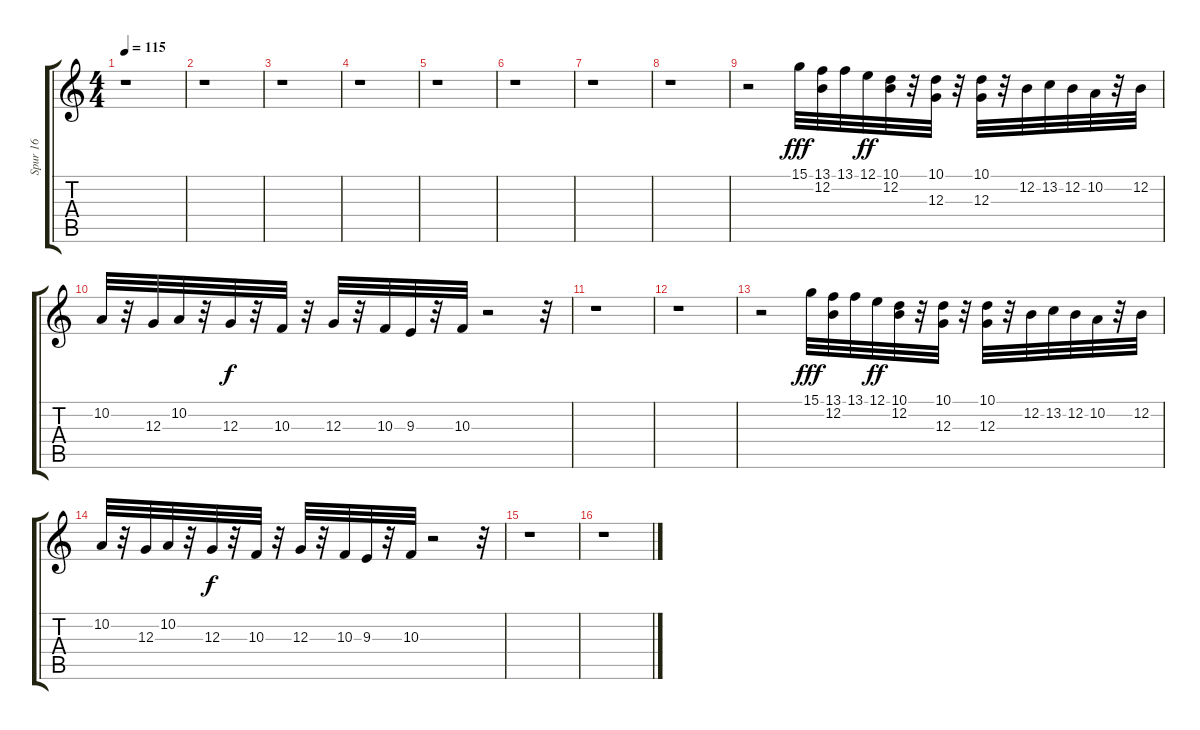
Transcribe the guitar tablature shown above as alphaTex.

\track ("Spur 16" "Spur 16") {instrument kalimba}
\staff {score tabs}
\tuning (E4 B3 G3 D3 A2 E2) {hide}
\ts (4 4)
\tempo 115
\clef g2
\ks c
r.1{dy f} |
r.1 |
r.1 |
r.1 |
r.1 |
r.1 |
r.1 |
r.1 |
r.2 15.1.32{dy fff instrument kalimba} (13.1 12.2).32 13.1.32 12.1.32{dy ff} (10.1 12.2).32 r.32 (10.1 12.3).32 r.32 (10.1 12.3).32 r.32 12.2.32 13.2.32 12.2.32 10.2.32 r.32 12.2.32 |
10.2.32 r.32 12.3.32 10.2.32 r.32 12.3.32{dy f} r.32 10.3.32 r.32 12.3.32 r.32 10.3.32 9.3.32 r.32 10.3.32 r.2 r.32 |
r.1 |
r.1 |
r.2 15.1.32{dy fff} (13.1 12.2).32 13.1.32 12.1.32{dy ff} (10.1 12.2).32 r.32 (10.1 12.3).32 r.32 (10.1 12.3).32 r.32 12.2.32 13.2.32 12.2.32 10.2.32 r.32 12.2.32 |
10.2.32 r.32 12.3.32 10.2.32 r.32 12.3.32{dy f} r.32 10.3.32 r.32 12.3.32 r.32 10.3.32 9.3.32 r.32 10.3.32 r.2 r.32 |
r.1 |
r.1
